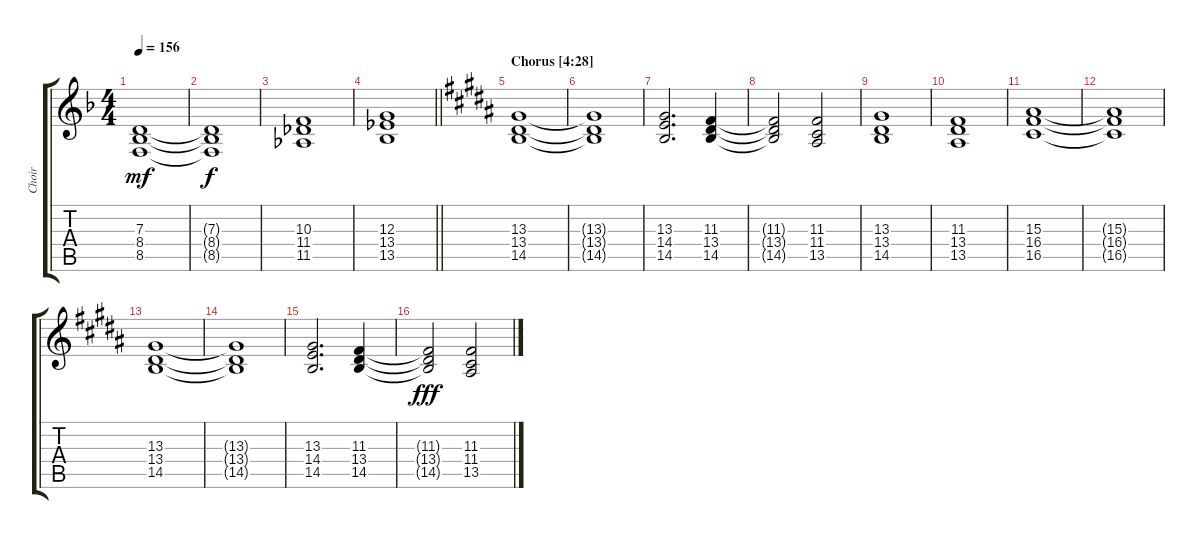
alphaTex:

\track ("Choir" "Choir") {instrument choiraahs}
\staff {score tabs}
\tuning (E4 B3 G3 D3 A2 E2) {hide}
\ts (4 4)
\tempo 156
\clef g2
\ks dminor
(7.3 8.4 8.5).1{dy mf} |
(7.3{t} 8.4{t} 8.5{t}).1{dy f} |
(10.3 11.4 11.5).1 |
\barLineRight lightlight
(12.3 13.4 13.5).1 |
\section ("" "Chorus [4:28]")
\ks g#minor
(13.3 13.4 14.5).1 |
(13.3{t} 13.4{t} 14.5{t}).1 |
(13.3 14.4 14.5).2{d} (11.3 13.4 14.5).4 |
(11.3{t} 13.4{t} 14.5{t}).2 (11.3 11.4 13.5).2 |
(13.3 13.4 14.5).1 |
(11.3 13.4 13.5).1 |
(15.3 16.4 16.5).1 |
(15.3{t} 16.4{t} 16.5{t}).1 |
(13.3 13.4 14.5).1 |
(13.3{t} 13.4{t} 14.5{t}).1 |
(13.3 14.4 14.5).2{d} (11.3 13.4 14.5).4 |
(11.3{t} 13.4{t} 14.5{t}).2{dy fff} (11.3 11.4 13.5).2
